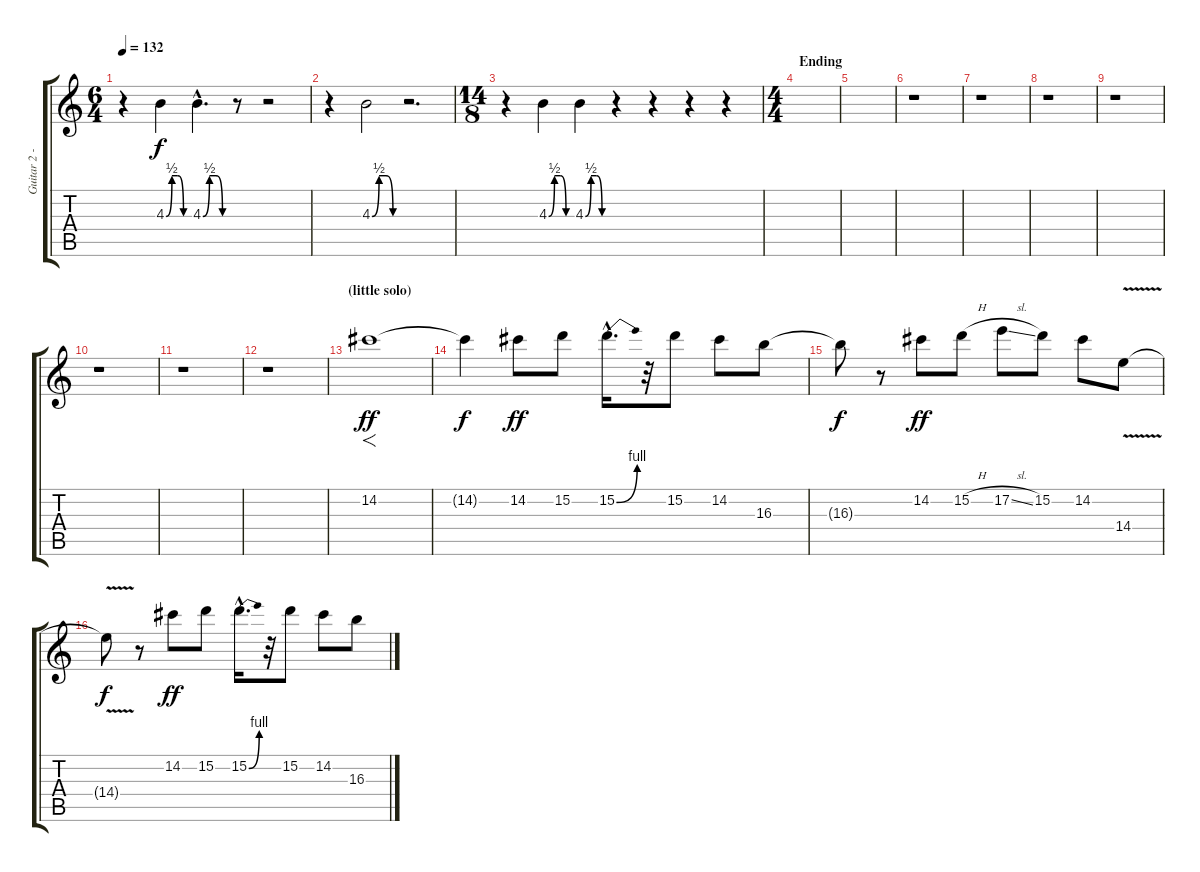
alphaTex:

\track ("Guitar 2 - lead" "Guitar 2 -") {instrument overdrivenguitar}
\staff {score tabs}
\tuning (E4 B3 G3 D3 A2 E2) {hide}
\ts (6 4)
\tempo 132
\clef g2
\ks c
r.4{dy f} 4.3{be (custom 0 0 15 2 30 2 45 0 60 0)}.4{balance 16} 4.3{be (custom 0 0 15 2 30 2 45 0 60 0) hac}.4{d balance 8} r.8 r.2 |
r.4 4.3{be (custom 0 0 15 2 30 2 45 0 60 0)}.2{balance 10} r.2{d} |
\ts (14 8)
r.4 4.3{be (custom 0 0 15 2 30 2 45 0 60 0)}.4 4.3{be (custom 0 0 15 2 30 2 45 0 60 0)}.4 r.4 r.4 r.4 r.4 |
\ts (4 4)
\section ("" "Ending")
|
|
r.1 |
r.1 |
r.1 |
r.1 |
r.1 |
r.1 |
r.1 |
\section ("" "(little solo)")
14.2.1{f dy ff} |
14.2{t}.4{dy f} 14.2.8{dy ff} 15.2.8 15.2{be (bend 0 0 60 4) hac}.16{d} r.32 15.2.8 14.2.8 16.3.8 |
16.3{t}.8{dy f} r.8 14.2.8{dy ff} 15.2{h}.8 17.2{sl}.8 15.2.8 14.2.8 14.4{v}.8 |
14.4{t}.8{dy f} r.8 14.2.8{dy ff} 15.2.8 15.2{be (bend 0 0 60 4) hac}.16{d} r.32 15.2.8 14.2.8 16.3.8
